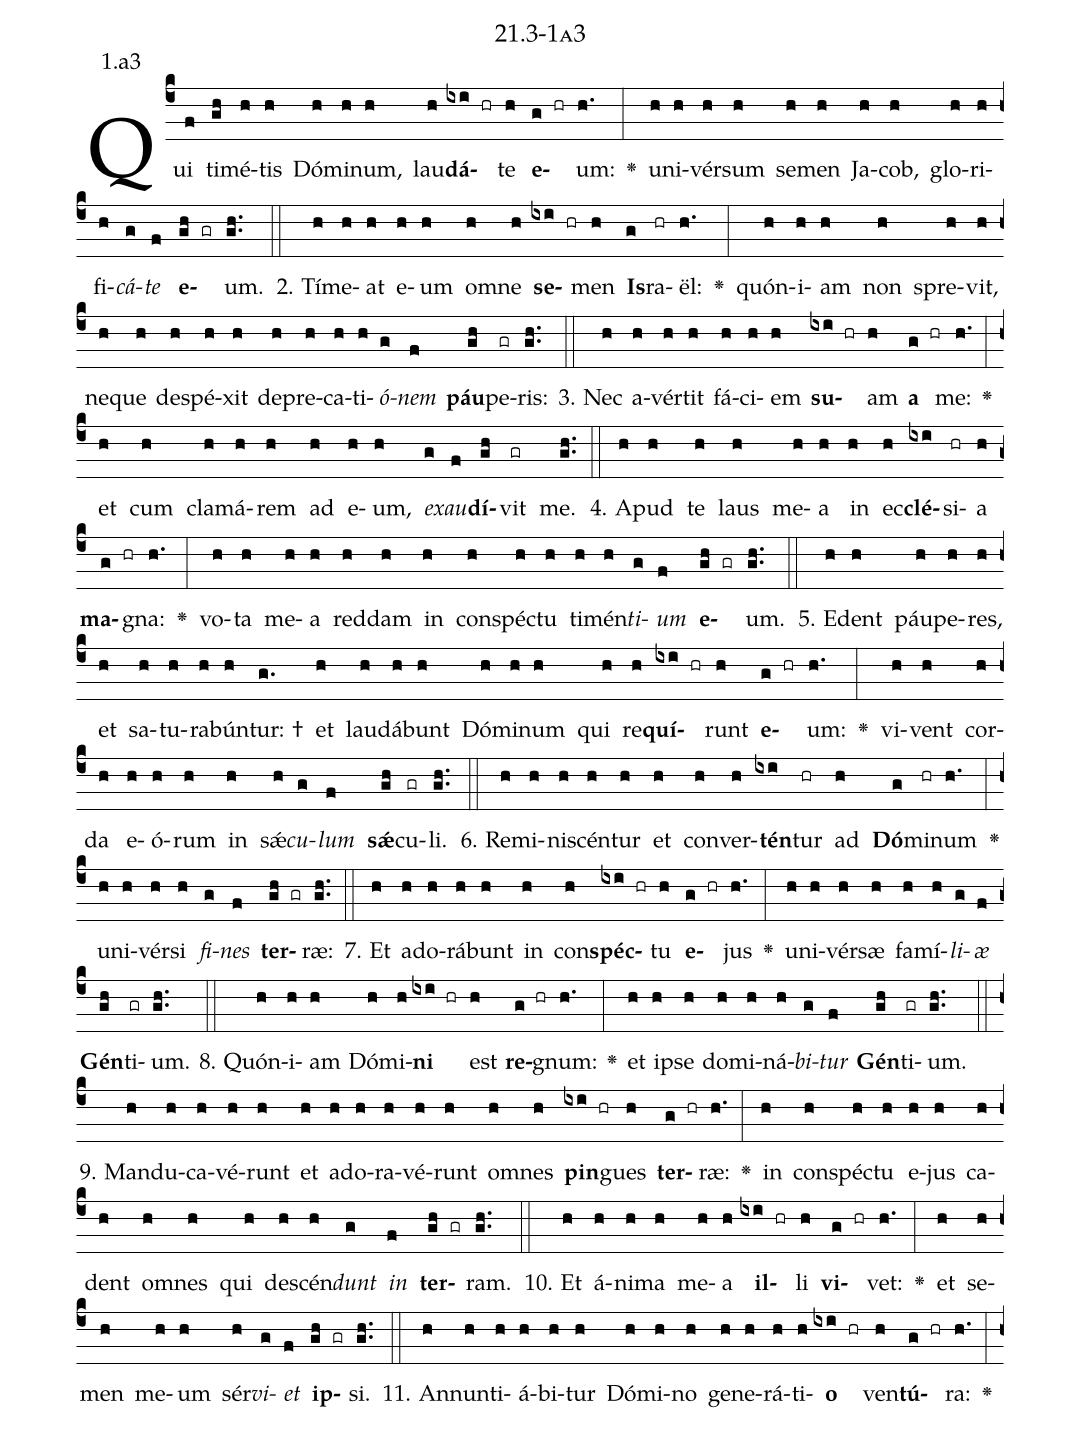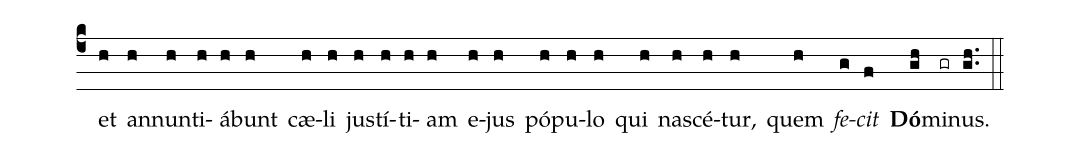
name: 21.3-1a3;
annotation: 1.a3;
%%
(c4)Qui(f) ti(gh)mé(h)tis(h) Dó(h)mi(h)num,(h) lau(h)<b>dá</b>(ixi hr)te(h) <b>e</b>(g hr)um:(h.) <v>\greheightstar</v>(:) u(h)ni(h)vér(h)sum(h) se(h)men(h) Ja(h)cob,(h) glo(h)ri(h)fi(h)<i>cá</i>(g)<i>te</i>(f) <b>e</b>(gh gr)um.(gh..) (::)
2. Tí(h)me(h)at(h) e(h)um(h) om(h)ne(h) <b>se</b>(ixi hr)men(h) <b>Is</b>(g)ra(hr)ël:(h.) <v>\greheightstar</v>(:) quón(h)i(h)am(h) non(h) spre(h)vit,(h) ne(h)que(h) de(h)spé(h)xit(h) de(h)pre(h)ca(h)ti(h)<i>ó</i>(g)<i>nem</i>(f) <b>páu</b>(gh)pe(gr)ris:(gh..) (::)
3. Nec(h) a(h)vér(h)tit(h) fá(h)ci(h)em(h) <b>su</b>(ixi hr)am(h) <b>a</b>(g hr) me:(h.) <v>\greheightstar</v>(:) et(h) cum(h) cla(h)má(h)rem(h) ad(h) e(h)um,(h) <i>ex</i>(g)<i>au</i>(f)<b>dí</b>(gh)vit(gr) me.(gh..) (::)
4. A(h)pud(h) te(h) laus(h) me(h)a(h) in(h) ec(h)<b>clé</b>(ixi)si(hr)a(h) <b>ma</b>(g hr)gna:(h.) <v>\greheightstar</v>(:) vo(h)ta(h) me(h)a(h) red(h)dam(h) in(h) con(h)spéc(h)tu(h) ti(h)mén(h)<i>ti</i>(g)<i>um</i>(f) <b>e</b>(gh gr)um.(gh..) (::)
5. E(h)dent(h) páu(h)pe(h)res,(h) et(h) sa(h)tu(h)ra(h)bún(h)tur: †(g.) et(h) lau(h)dá(h)bunt(h) Dó(h)mi(h)num(h) qui(h) re(h)<b>quí</b>(ixi hr)runt(h) <b>e</b>(g hr)um:(h.) <v>\greheightstar</v>(:) vi(h)vent(h) cor(h)da(h) e(h)ó(h)rum(h) in(h) sǽ(h)<i>cu</i>(g)<i>lum</i>(f) <b>sǽ</b>(gh)cu(gr)li.(gh..) (::)
6. Re(h)mi(h)ni(h)scén(h)tur(h) et(h) con(h)ver(h)<b>tén</b>(ixi)tur(hr) ad(h) <b>Dó</b>(g)mi(hr)num(h.) <v>\greheightstar</v>(:) u(h)ni(h)vér(h)si(h) <i>fi</i>(g)<i>nes</i>(f) <b>ter</b>(gh gr)ræ:(gh..) (::)
7. Et(h) ad(h)o(h)rá(h)bunt(h) in(h) con(h)<b>spéc</b>(ixi hr)tu(h) <b>e</b>(g hr)jus(h.) <v>\greheightstar</v>(:) u(h)ni(h)vér(h)sæ(h) fa(h)mí(h)<i>li</i>(g)<i>æ</i>(f) <b>Gén</b>(gh)ti(gr)um.(gh..) (::)
8. Quón(h)i(h)am(h) Dó(h)mi(h)<b>ni</b>(ixi hr) est(h) <b>re</b>(g hr)gnum:(h.) <v>\greheightstar</v>(:) et(h) ip(h)se(h) do(h)mi(h)ná(h)<i>bi</i>(g)<i>tur</i>(f) <b>Gén</b>(gh)ti(gr)um.(gh..) (::)
9. Man(h)du(h)ca(h)vé(h)runt(h) et(h) ad(h)o(h)ra(h)vé(h)runt(h) om(h)nes(h) <b>pin</b>(ixi hr)gues(h) <b>ter</b>(g hr)ræ:(h.) <v>\greheightstar</v>(:) in(h) con(h)spéc(h)tu(h) e(h)jus(h) ca(h)dent(h) om(h)nes(h) qui(h) de(h)scén(h)<i>dunt</i>(g) <i>in</i>(f) <b>ter</b>(gh gr)ram.(gh..) (::)
10. Et(h) á(h)ni(h)ma(h) me(h)a(h) <b>il</b>(ixi hr)li(h) <b>vi</b>(g hr)vet:(h.) <v>\greheightstar</v>(:) et(h) se(h)men(h) me(h)um(h) sér(h)<i>vi</i>(g)<i>et</i>(f) <b>ip</b>(gh gr)si.(gh..) (::)
11. An(h)nun(h)ti(h)á(h)bi(h)tur(h) Dó(h)mi(h)no(h) ge(h)ne(h)rá(h)ti(h)<b>o</b>(ixi hr) ven(h)<b>tú</b>(g hr)ra:(h.) <v>\greheightstar</v>(:) et(h) an(h)nun(h)ti(h)á(h)bunt(h) cæ(h)li(h) jus(h)tí(h)ti(h)am(h) e(h)jus(h) pó(h)pu(h)lo(h) qui(h) na(h)scé(h)tur,(h) quem(h) <i>fe</i>(g)<i>cit</i>(f) <b>Dó</b>(gh)mi(gr)nus.(gh..) (::)
